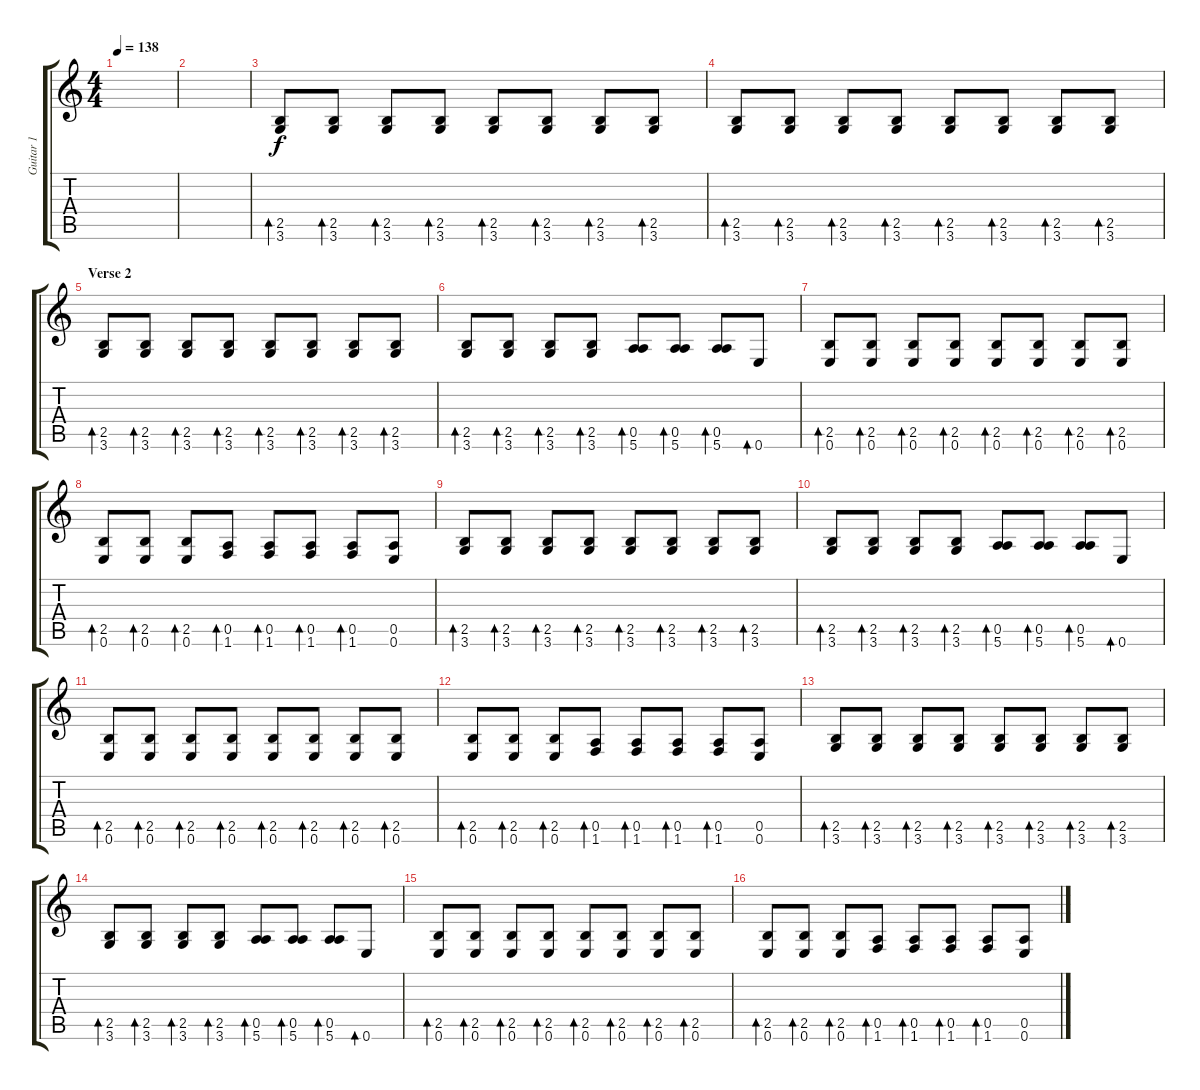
\track ("Guitar 1" "Guitar 1") {instrument electricguitarjazz}
\staff {score tabs}
\tuning (E4 B3 G3 D3 A2 E2) {hide}
\ts (4 4)
\tempo 138
\clef g2
\ks c
|
|
(2.5 3.6).8{bd 60} (2.5 3.6).8{bd 60} (2.5 3.6).8{bd 60} (2.5 3.6).8{bd 60} (2.5 3.6).8{bd 60} (2.5 3.6).8{bd 60} (2.5 3.6).8{bd 60} (2.5 3.6).8{bd 60} |
(2.5 3.6).8{bd 60} (2.5 3.6).8{bd 60} (2.5 3.6).8{bd 60} (2.5 3.6).8{bd 60} (2.5 3.6).8{bd 60} (2.5 3.6).8{bd 60} (2.5 3.6).8{bd 60} (2.5 3.6).8{bd 60} |
\section ("" "Verse 2")
(2.5 3.6).8{bd 60} (2.5 3.6).8{bd 60} (2.5 3.6).8{bd 60} (2.5 3.6).8{bd 60} (2.5 3.6).8{bd 60} (2.5 3.6).8{bd 60} (2.5 3.6).8{bd 60} (2.5 3.6).8{bd 60} |
(2.5 3.6).8{bd 60} (2.5 3.6).8{bd 60} (2.5 3.6).8{bd 60} (2.5 3.6).8{bd 60} (0.5 5.6).8{bd 60} (0.5 5.6).8{bd 60} (0.5 5.6).8{bd 60} 0.6.8{bd 60} |
(2.5 0.6).8{bd 60} (2.5 0.6).8{bd 60} (2.5 0.6).8{bd 60} (2.5 0.6).8{bd 60} (2.5 0.6).8{bd 60} (2.5 0.6).8{bd 60} (2.5 0.6).8{bd 60} (2.5 0.6).8{bd 60} |
(2.5 0.6).8{bd 60} (2.5 0.6).8{bd 60} (2.5 0.6).8{bd 60} (0.5 1.6).8{bd 60} (0.5 1.6).8{bd 60} (0.5 1.6).8{bd 60} (0.5 1.6).8{bd 60} (0.5 0.6).8 |
(2.5 3.6).8{bd 60} (2.5 3.6).8{bd 60} (2.5 3.6).8{bd 60} (2.5 3.6).8{bd 60} (2.5 3.6).8{bd 60} (2.5 3.6).8{bd 60} (2.5 3.6).8{bd 60} (2.5 3.6).8{bd 60} |
(2.5 3.6).8{bd 60} (2.5 3.6).8{bd 60} (2.5 3.6).8{bd 60} (2.5 3.6).8{bd 60} (0.5 5.6).8{bd 60} (0.5 5.6).8{bd 60} (0.5 5.6).8{bd 60} 0.6.8{bd 60} |
(2.5 0.6).8{bd 60} (2.5 0.6).8{bd 60} (2.5 0.6).8{bd 60} (2.5 0.6).8{bd 60} (2.5 0.6).8{bd 60} (2.5 0.6).8{bd 60} (2.5 0.6).8{bd 60} (2.5 0.6).8{bd 60} |
(2.5 0.6).8{bd 60} (2.5 0.6).8{bd 60} (2.5 0.6).8{bd 60} (0.5 1.6).8{bd 60} (0.5 1.6).8{bd 60} (0.5 1.6).8{bd 60} (0.5 1.6).8{bd 60} (0.5 0.6).8 |
(2.5 3.6).8{bd 60} (2.5 3.6).8{bd 60} (2.5 3.6).8{bd 60} (2.5 3.6).8{bd 60} (2.5 3.6).8{bd 60} (2.5 3.6).8{bd 60} (2.5 3.6).8{bd 60} (2.5 3.6).8{bd 60} |
(2.5 3.6).8{bd 60} (2.5 3.6).8{bd 60} (2.5 3.6).8{bd 60} (2.5 3.6).8{bd 60} (0.5 5.6).8{bd 60} (0.5 5.6).8{bd 60} (0.5 5.6).8{bd 60} 0.6.8{bd 60} |
(2.5 0.6).8{bd 60} (2.5 0.6).8{bd 60} (2.5 0.6).8{bd 60} (2.5 0.6).8{bd 60} (2.5 0.6).8{bd 60} (2.5 0.6).8{bd 60} (2.5 0.6).8{bd 60} (2.5 0.6).8{bd 60} |
(2.5 0.6).8{bd 60} (2.5 0.6).8{bd 60} (2.5 0.6).8{bd 60} (0.5 1.6).8{bd 60} (0.5 1.6).8{bd 60} (0.5 1.6).8{bd 60} (0.5 1.6).8{bd 60} (0.5 0.6).8
